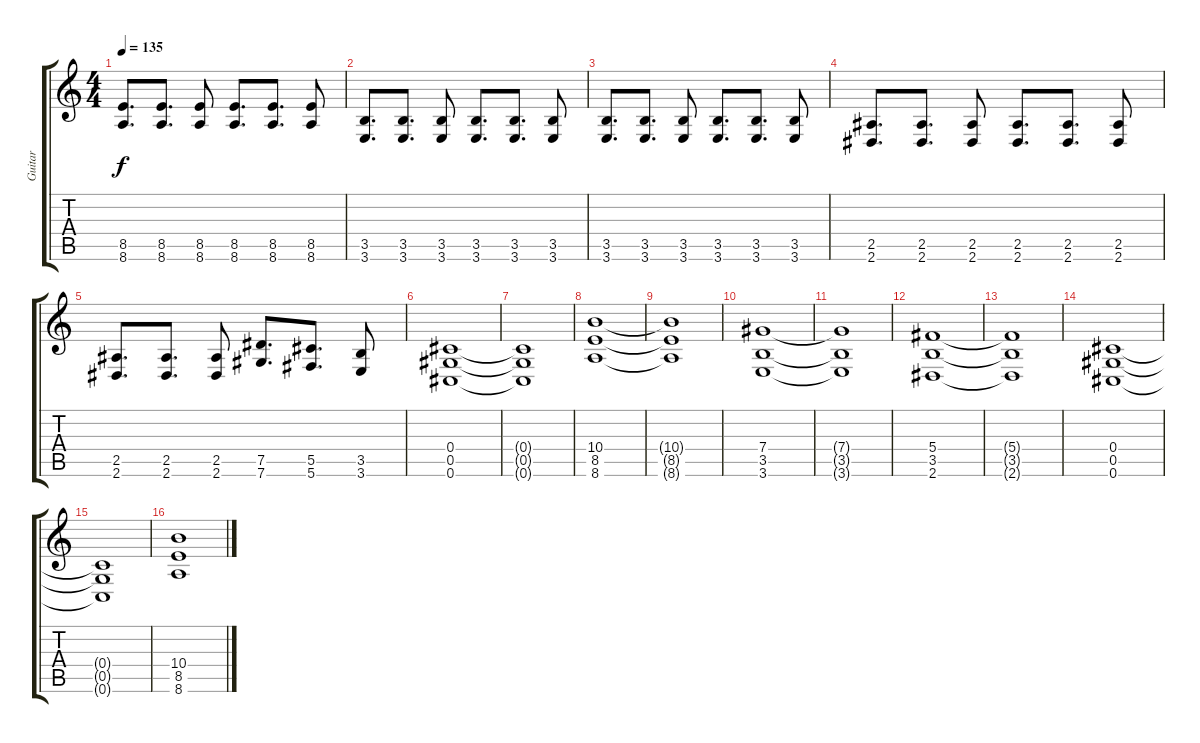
\track ("Guitar" "Guitar") {instrument distortionguitar}
\staff {score tabs}
\tuning (Eb4 Bb3 Gb3 Db3 Ab2 Db2) {hide}
\ts (4 4)
\tempo 135
\clef g2
\ks c
(8.5 8.6).8{d dy f} (8.5 8.6).8{d} (8.5 8.6).8 (8.5 8.6).8{d} (8.5 8.6).8{d} (8.5 8.6).8 |
(3.5 3.6).8{d} (3.5 3.6).8{d} (3.5 3.6).8 (3.5 3.6).8{d} (3.5 3.6).8{d} (3.5 3.6).8 |
(3.5 3.6).8{d} (3.5 3.6).8{d} (3.5 3.6).8 (3.5 3.6).8{d} (3.5 3.6).8{d} (3.5 3.6).8 |
(2.5 2.6).8{d} (2.5 2.6).8{d} (2.5 2.6).8 (2.5 2.6).8{d} (2.5 2.6).8{d} (2.5 2.6).8 |
(2.5 2.6).8{d} (2.5 2.6).8{d} (2.5 2.6).8 (7.5 7.6).8{d} (5.5 5.6).8{d} (3.5 3.6).8 |
(0.4 0.5 0.6).1 |
(0.4{t} 0.5{t} 0.6{t}).1 |
(10.4 8.5 8.6).1 |
(10.4{t} 8.5{t} 8.6{t}).1 |
(7.4 3.5 3.6).1 |
(7.4{t} 3.5{t} 3.6{t}).1 |
(5.4 3.5 2.6).1 |
(5.4{t} 3.5{t} 2.6{t}).1 |
(0.4 0.5 0.6).1 |
(0.4{t} 0.5{t} 0.6{t}).1 |
(10.4 8.5 8.6).1
